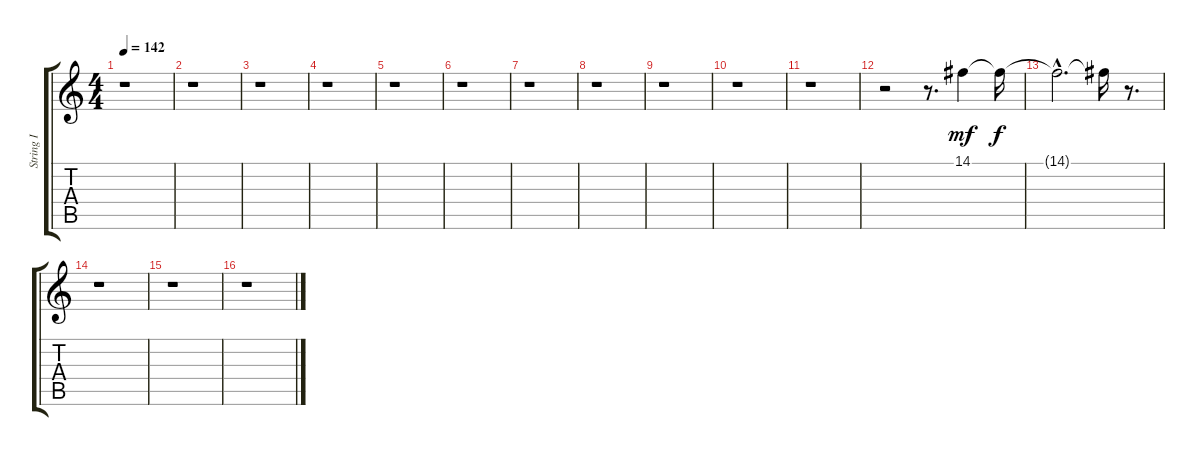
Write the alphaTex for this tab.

\track ("String I" "String I") {instrument pad2warm}
\staff {score tabs}
\tuning (E4 B3 G3 D3 A2 E2) {hide}
\ts (4 4)
\tempo 142
\clef g2
\ks c
r.1{dy f} |
r.1 |
r.1 |
r.1 |
r.1 |
r.1 |
r.1 |
r.1 |
r.1 |
r.1 |
r.1 |
r.2 r.8{d} 14.1.4{dy mf} 14.1{t}.16{dy f} |
14.1{hac t}.2{d} 14.1{t}.16 r.8{d} |
r.1 |
r.1 |
r.1
